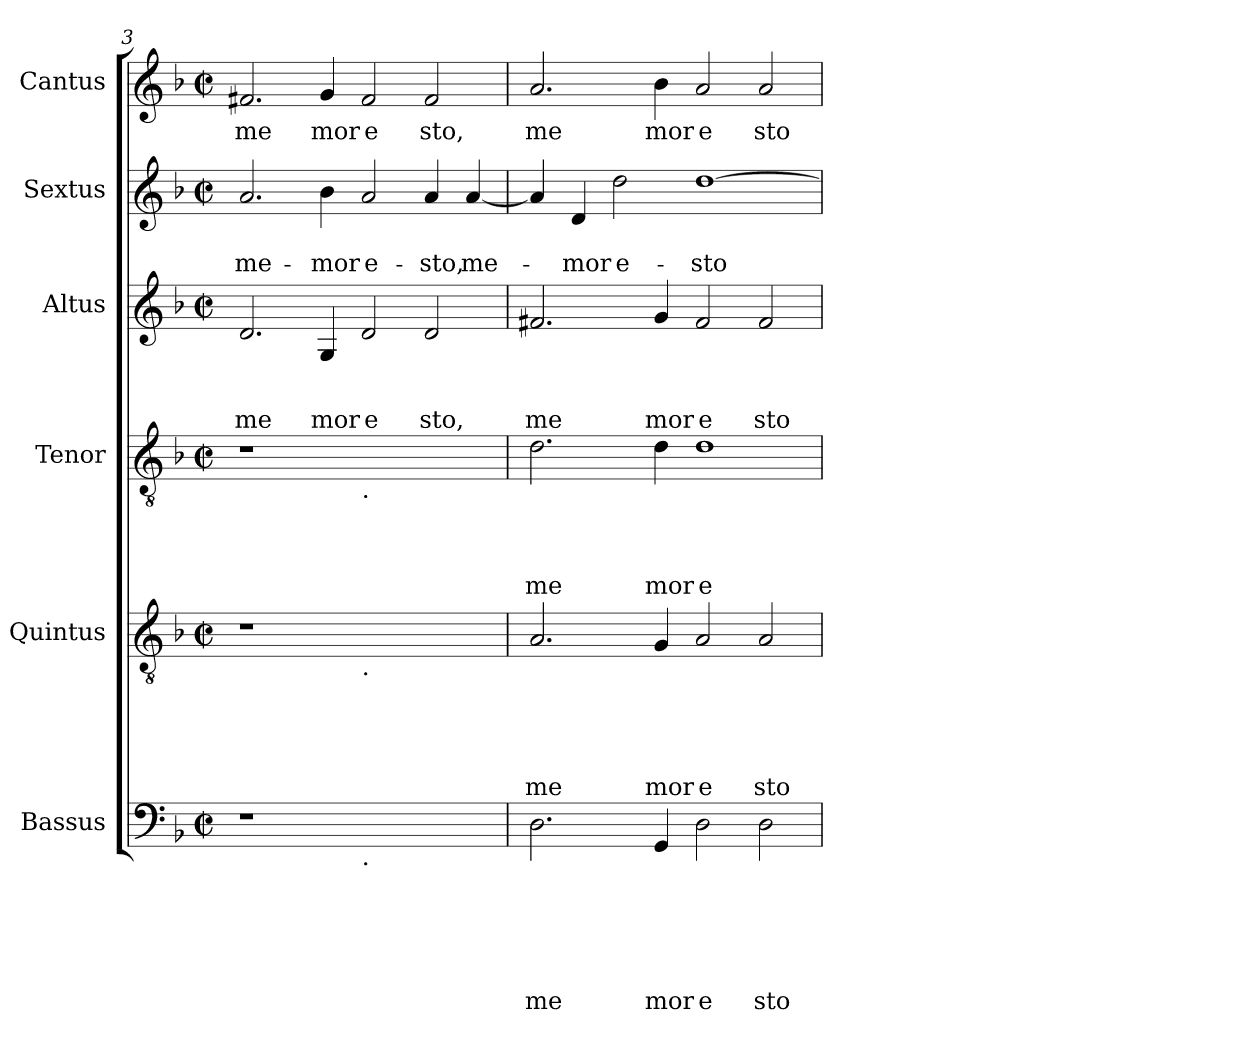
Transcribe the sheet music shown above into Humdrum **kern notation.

**kern	**text	**text	**text	**text	**text	**text	**kern	**text	**text	**text	**text	**text	**kern	**text	**text	**text	**text	**kern	**text	**text	**text	**kern	**text	**text	**kern	**text
*part6	*part6	*part6	*part6	*part6	*part6	*part6	*part5	*part5	*part5	*part5	*part5	*part5	*part4	*part4	*part4	*part4	*part4	*part3	*part3	*part3	*part3	*part2	*part2	*part2	*part1	*part1
*staff6	*staff6	*staff6	*staff6	*staff6	*staff6	*staff6	*staff5	*staff5	*staff5	*staff5	*staff5	*staff5	*staff4	*staff4	*staff4	*staff4	*staff4	*staff3	*staff3	*staff3	*staff3	*staff2	*staff2	*staff2	*staff1	*staff1
*I"Bassus	*	*	*	*	*	*	*I"Quintus	*	*	*	*	*	*I"Tenor	*	*	*	*	*I"Altus	*	*	*	*I"Sextus	*	*	*I"Cantus	*
*clefF4	*	*	*	*	*	*	*clefGv2	*	*	*	*	*	*clefGv2	*	*	*	*	*clefG2	*	*	*	*clefG2	*	*	*clefG2	*
*k[b-]	*	*	*	*	*	*	*k[b-]	*	*	*	*	*	*k[b-]	*	*	*	*	*k[b-]	*	*	*	*k[b-]	*	*	*k[b-]	*
*F:	*	*	*	*	*	*	*F:	*	*	*	*	*	*F:	*	*	*	*	*F:	*	*	*	*F:	*	*	*F:	*
*M2/2	*	*	*	*	*	*	*M2/2	*	*	*	*	*	*M2/2	*	*	*	*	*M2/2	*	*	*	*M2/2	*	*	*M2/2	*
*met(c|)	*	*	*	*	*	*	*met(c|)	*	*	*	*	*	*met(c|)	*	*	*	*	*met(c|)	*	*	*	*met(c|)	*	*	*met(c|)	*
=3	=3	=3	=3	=3	=3	=3	=3	=3	=3	=3	=3	=3	=3	=3	=3	=3	=3	=3	=3	=3	=3	=3	=3	=3	=3	=3
!	!	!	!	!	!	!	!	!	!	!	!	!	!	!	!	!	!	!	!	!	!LO:LY:b	!	!	!LO:LY:b	!	!LO:LY:b
1r	.	.	.	.	.	.	1r	.	.	.	.	.	1r	.	.	.	.	2.d/	.	.	me	2.a/	.	me-	2.f#X/	me
!	!	!	!	!	!	!	!	!	!	!	!	!	!	!	!	!	!	!	!	!	!LO:LY:b	!	!	!LO:LY:b	!	!LO:LY:b
.	.	.	.	.	.	.	.	.	.	.	.	.	.	.	.	.	.	4G/	.	.	mor	4b-\	.	-mor	4g/	mor
!	!	!	!	!	!	!	!	!	!	!	!	!	!LO:TX:b:t=.	!	!	!	!	!	!	!	!	!	!	!	!	!
!	!	!	!	!	!	!	!LO:TX:b:t=.	!	!	!	!	!	!	!	!	!	!	!	!	!	!	!	!	!	!	!
!LO:TX:b:t=.	!	!	!	!	!	!	!	!	!	!	!	!	!	!	!	!	!	!	!	!	!	!	!	!	!	!
!	!	!	!	!	!	!	!	!	!	!	!	!	!	!	!	!	!	!	!	!	!LO:LY:b	!	!	!LO:LY:b	!	!LO:LY:b
1ryy	.	.	.	.	.	.	1ryy	.	.	.	.	.	1ryy	.	.	.	.	2d/	.	.	e	2a/	.	e-	2f#/	e
!	!	!	!	!	!	!	!	!	!	!	!	!	!	!	!	!	!	!	!	!	!LO:LY:b	!	!	!LO:LY:b	!	!LO:LY:b
.	.	.	.	.	.	.	.	.	.	.	.	.	.	.	.	.	.	2d/	.	.	sto,	4a/	.	-sto,	2f#/	sto,
!	!	!	!	!	!	!	!	!	!	!	!	!	!	!	!	!	!	!	!	!	!	!	!	!LO:LY:b	!	!
.	.	.	.	.	.	.	.	.	.	.	.	.	.	.	.	.	.	.	.	.	.	[<4a/	.	me-	.	.
=4	=4	=4	=4	=4	=4	=4	=4	=4	=4	=4	=4	=4	=4	=4	=4	=4	=4	=4	=4	=4	=4	=4	=4	=4	=4	=4
!	!	!	!	!	!	!LO:LY:b	!	!	!	!	!	!LO:LY:b	!	!	!	!	!LO:LY:b	!	!	!	!LO:LY:b	!	!	!	!	!LO:LY:b
2.D\	.	.	.	.	.	me	2.A/	.	.	.	.	me	2.d\	.	.	.	me	2.f#X/	.	.	me	4a/]	.	.	2.a/	me
!	!	!	!	!	!	!	!	!	!	!	!	!	!	!	!	!	!	!	!	!	!	!	!	!LO:LY:b	!	!
.	.	.	.	.	.	.	.	.	.	.	.	.	.	.	.	.	.	.	.	.	.	4d/	.	-mor	.	.
!	!	!	!	!	!	!	!	!	!	!	!	!	!	!	!	!	!	!	!	!	!	!	!	!LO:LY:b	!	!
.	.	.	.	.	.	.	.	.	.	.	.	.	.	.	.	.	.	.	.	.	.	2dd\	.	e-	.	.
!	!	!	!	!	!	!LO:LY:b	!	!	!	!	!	!LO:LY:b	!	!	!	!	!LO:LY:b	!	!	!	!LO:LY:b	!	!	!	!	!LO:LY:b
4GG/	.	.	.	.	.	mor	4G/	.	.	.	.	mor	4d\	.	.	.	mor	4g/	.	.	mor	.	.	.	4b-\	mor
!	!	!	!	!	!	!LO:LY:b	!	!	!	!	!	!LO:LY:b	!	!	!	!	!LO:LY:b	!	!	!	!LO:LY:b	!	!	!LO:LY:b	!	!LO:LY:b
2D\	.	.	.	.	.	e	2A/	.	.	.	.	e	1d	.	.	.	e	2f#/	.	.	e	[<1dd	.	-sto	2a/	e
!	!	!	!	!	!	!LO:LY:b	!	!	!	!	!	!LO:LY:b	!	!	!	!	!	!	!	!	!LO:LY:b	!	!	!	!	!LO:LY:b
2D\	.	.	.	.	.	sto	2A/	.	.	.	.	sto	.	.	.	.	.	2f#/	.	.	sto	.	.	.	2a/	sto
=	=	=	=	=	=	=	=	=	=	=	=	=	=	=	=	=	=	=	=	=	=	=	=	=	=	=
*-	*-	*-	*-	*-	*-	*-	*-	*-	*-	*-	*-	*-	*-	*-	*-	*-	*-	*-	*-	*-	*-	*-	*-	*-	*-	*-
